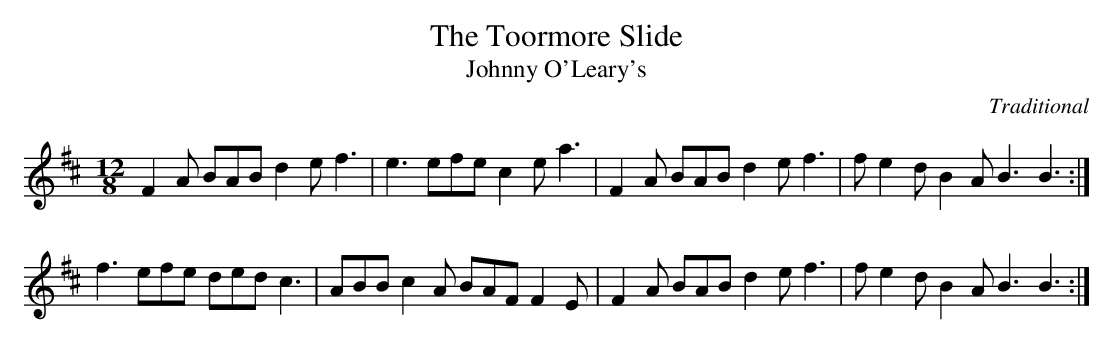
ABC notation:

X:1
T:The Toormore Slide
T:Johnny O'Leary's
C:Traditional
M:12/8
L:1/8
K:Bm
F2 A BAB d2 e f3 | e3 efe c2 e a3 |\
F2 A BAB d2 e f3 | f e2 d B2 A B3 B3 :|
f3 efe ded c3 | ABB c2 A BAF F2 E |\
F2 A BAB d2 e f3 | f e2 d B2 A B3 B3 :|
